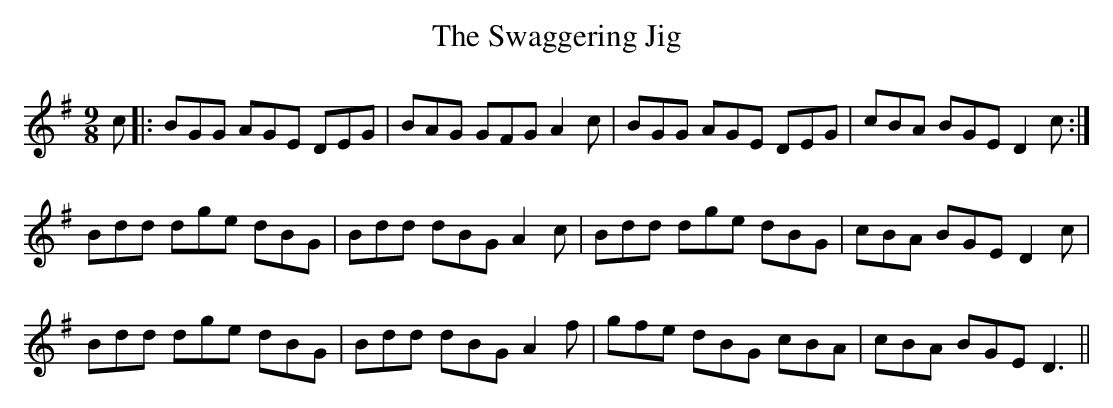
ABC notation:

X:1
T: The Swaggering Jig
M: 9/8
L: 1/8
K: Gmaj
c|:BGG AGE DEG|BAG GFG A2c|BGG AGE DEG|cBA BGE D2c:|
Bdd dge dBG|Bdd dBG A2c|Bdd dge dBG|cBA BGE D2c|
Bdd dge dBG|Bdd dBG A2f|gfe dBG cBA|cBA BGE D3||
